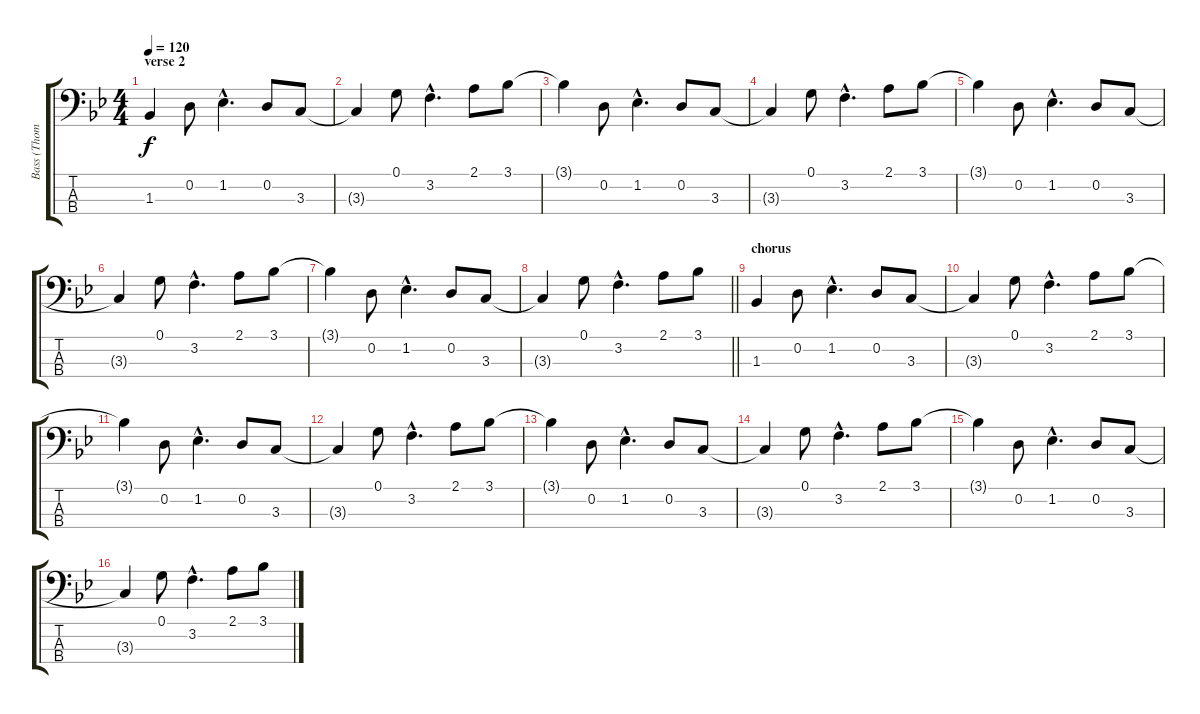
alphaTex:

\track ("Bass (Thompson)" "Bass (Thom") {instrument electricbassfinger}
\staff {score tabs}
\tuning (G2 D2 A1 E1) {hide}
\ts (4 4)
\section ("" "verse 2")
\tempo 120
\clef f4
\ks bb
1.3.4{dy f} 0.2.8 1.2{hac}.4{d} 0.2.8 3.3.8 |
3.3{t}.4 0.1.8 3.2{hac}.4{d} 2.1.8 3.1.8 |
3.1{t}.4 0.2.8 1.2{hac}.4{d} 0.2.8 3.3.8 |
3.3{t}.4 0.1.8 3.2{hac}.4{d} 2.1.8 3.1.8 |
3.1{t}.4 0.2.8 1.2{hac}.4{d} 0.2.8 3.3.8 |
3.3{t}.4 0.1.8 3.2{hac}.4{d} 2.1.8 3.1.8 |
3.1{t}.4 0.2.8 1.2{hac}.4{d} 0.2.8 3.3.8 |
\barLineRight lightlight
3.3{t}.4 0.1.8 3.2{hac}.4{d} 2.1.8 3.1.8 |
\section ("" "chorus")
1.3.4 0.2.8 1.2{hac}.4{d} 0.2.8 3.3.8 |
3.3{t}.4 0.1.8 3.2{hac}.4{d} 2.1.8 3.1.8 |
3.1{t}.4 0.2.8 1.2{hac}.4{d} 0.2.8 3.3.8 |
3.3{t}.4 0.1.8 3.2{hac}.4{d} 2.1.8 3.1.8 |
3.1{t}.4 0.2.8 1.2{hac}.4{d} 0.2.8 3.3.8 |
3.3{t}.4 0.1.8 3.2{hac}.4{d} 2.1.8 3.1.8 |
3.1{t}.4 0.2.8 1.2{hac}.4{d} 0.2.8 3.3.8 |
3.3{t}.4 0.1.8 3.2{hac}.4{d} 2.1.8 3.1.8
